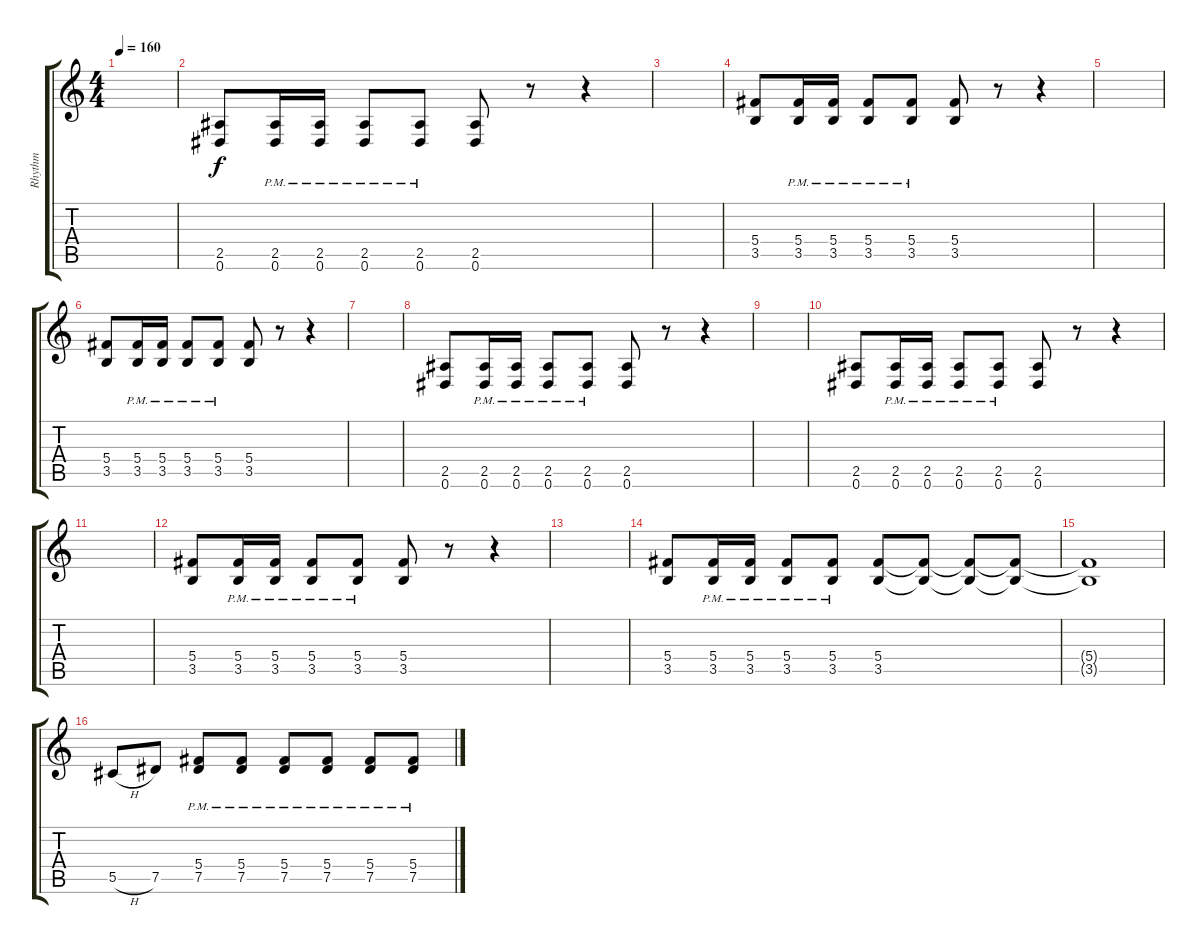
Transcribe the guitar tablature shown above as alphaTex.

\track ("Rhythm" "Rhythm") {instrument overdrivenguitar}
\staff {score tabs}
\tuning (Eb4 Bb3 Gb3 Db3 Ab2 Eb2) {hide}
\ts (4 4)
\tempo 160
\clef g2
\ks c
|
(2.5 0.6).8 (2.5{pm} 0.6{pm}).16 (2.5{pm} 0.6{pm}).16 (2.5{pm} 0.6{pm}).8 (2.5{pm} 0.6{pm}).8 (2.5 0.6).8 r.8 r.4 |
|
(5.4 3.5).8 (5.4{pm} 3.5{pm}).16 (5.4{pm} 3.5{pm}).16 (5.4{pm} 3.5{pm}).8 (5.4{pm} 3.5{pm}).8 (5.4 3.5).8 r.8 r.4 |
|
(5.4 3.5).8 (5.4{pm} 3.5{pm}).16 (5.4{pm} 3.5{pm}).16 (5.4{pm} 3.5{pm}).8 (5.4{pm} 3.5{pm}).8 (5.4 3.5).8 r.8 r.4 |
|
(2.5 0.6).8 (2.5{pm} 0.6{pm}).16 (2.5{pm} 0.6{pm}).16 (2.5{pm} 0.6{pm}).8 (2.5{pm} 0.6{pm}).8 (2.5 0.6).8 r.8 r.4 |
|
(2.5 0.6).8 (2.5{pm} 0.6{pm}).16 (2.5{pm} 0.6{pm}).16 (2.5{pm} 0.6{pm}).8 (2.5{pm} 0.6{pm}).8 (2.5 0.6).8 r.8 r.4 |
|
(5.4 3.5).8 (5.4{pm} 3.5{pm}).16 (5.4{pm} 3.5{pm}).16 (5.4{pm} 3.5{pm}).8 (5.4{pm} 3.5{pm}).8 (5.4 3.5).8 r.8 r.4 |
|
(5.4 3.5).8 (5.4{pm} 3.5{pm}).16 (5.4{pm} 3.5{pm}).16 (5.4{pm} 3.5{pm}).8 (5.4{pm} 3.5{pm}).8 (5.4 3.5).8 (5.4{t} 3.5{t}).8 (5.4{t} 3.5{t}).8 (5.4{t} 3.5{t}).8 |
(5.4{t} 3.5{t}).1 |
5.5{h}.8{instrument overdrivenguitar} 7.5.8 (5.4{pm} 7.5{pm}).8 (5.4{pm} 7.5{pm}).8 (5.4{pm} 7.5{pm}).8 (5.4{pm} 7.5{pm}).8 (5.4{pm} 7.5{pm}).8 (5.4{pm} 7.5{pm}).8
